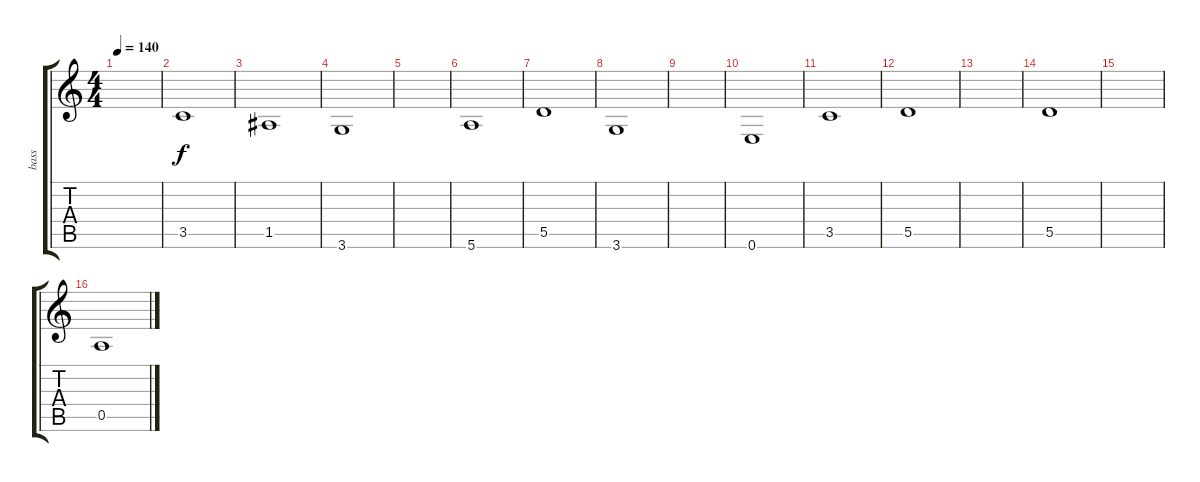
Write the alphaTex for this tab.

\track ("bass" "bass") {instrument electricbassfinger}
\staff {score tabs}
\tuning (E4 B3 G3 D3 A2 E2) {hide}
\ts (4 4)
\tempo 140
\clef g2
\ks c
|
3.5.1 |
1.5.1 |
3.6.1 |
|
5.6.1 |
5.5.1 |
3.6.1 |
|
0.6.1 |
3.5.1 |
5.5.1 |
|
5.5.1 |
|
0.5.1
